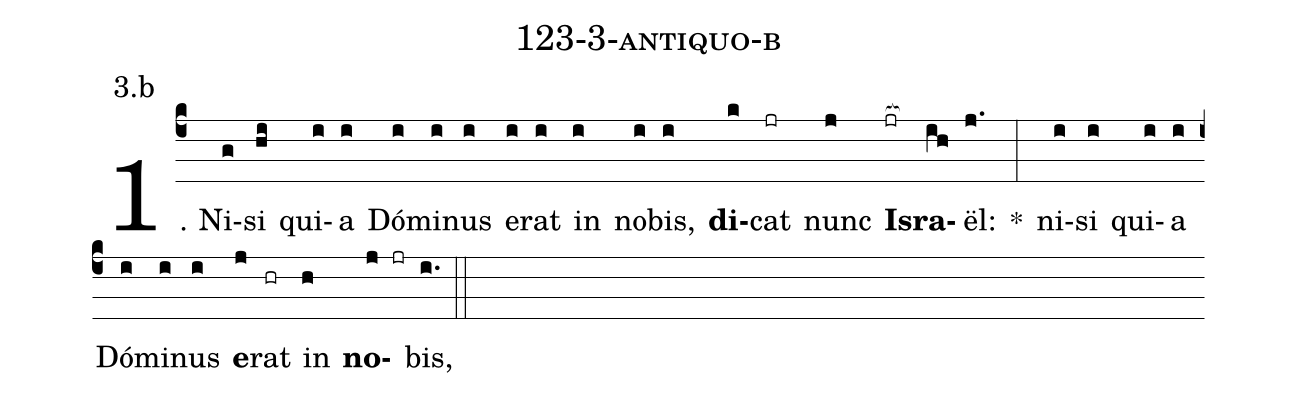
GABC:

name: 123-3-antiquo-b;
annotation: 3.b;
%%
(c4)1. Ni(g)si(hi) qui(i)a(i) Dó(i)mi(i)nus(i) e(i)rat(i) in(i) no(i)bis,(i) <b>di</b>(k)cat(jr) nunc(j) <b>Is</b>(jr[ocb:1{])<b>ra</b>(ih[ocb:0}])ël:(j.) *(:) ni(i)si(i) qui(i)a(i) Dó(i)mi(i)nus(i) <b>e</b>(j)rat(hr) in(h) <b>no</b>(j jr)bis,(i.) (::)
